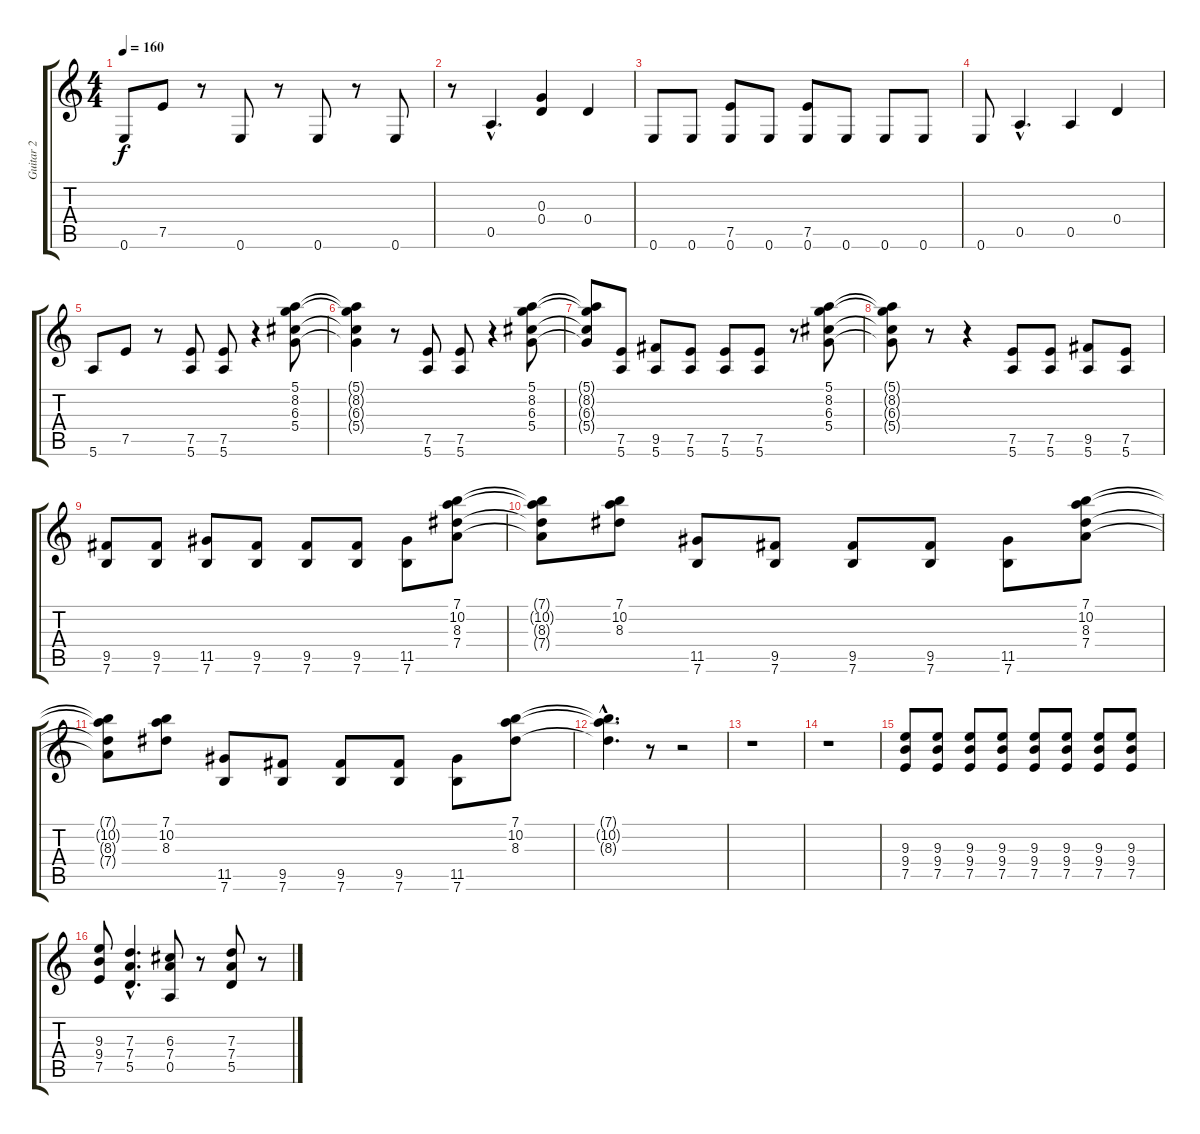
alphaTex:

\track ("Guitar 2" "Guitar 2") {instrument overdrivenguitar}
\staff {score tabs}
\tuning (E4 B3 G3 D3 A2 E2) {hide}
\ts (4 4)
\tempo 160
\clef g2
\ks c
0.6.8{dy f} 7.5.8 r.8 0.6.8 r.8 0.6.8 r.8 0.6.8 |
r.8 0.5{hac}.4{d} (0.3 0.4).4 0.4.4 |
0.6.8 0.6.8 (7.5 0.6).8 0.6.8 (7.5 0.6).8 0.6.8 0.6.8 0.6.8 |
0.6.8 0.5{hac}.4{d} 0.5.4 0.4.4 |
5.6.8 7.5.8 r.8 (7.5 5.6).8 (7.5 5.6).8 r.4 (5.1 8.2 6.3 5.4).8 |
(5.1{t} 8.2{t} 6.3{t} 5.4{t}).4 r.8 (7.5 5.6).8 (7.5 5.6).8 r.4 (5.1 8.2 6.3 5.4).8 |
(5.1{t} 8.2{t} 6.3{t} 5.4{t}).8 (7.5 5.6).8 (9.5 5.6).8 (7.5 5.6).8 (7.5 5.6).8 (7.5 5.6).8 r.8 (5.1 8.2 6.3 5.4).8 |
(5.1{t} 8.2{t} 6.3{t} 5.4{t}).8 r.8 r.4 (7.5 5.6).8 (7.5 5.6).8 (9.5 5.6).8 (7.5 5.6).8 |
(9.5 7.6).8 (9.5 7.6).8 (11.5 7.6).8 (9.5 7.6).8 (9.5 7.6).8 (9.5 7.6).8 (11.5 7.6).8 (7.1 10.2 8.3 7.4).8 |
(7.1{t} 10.2{t} 8.3{t} 7.4{t}).8 (7.1 10.2 8.3).8 (11.5 7.6).8 (9.5 7.6).8 (9.5 7.6).8 (9.5 7.6).8 (11.5 7.6).8 (7.1 10.2 8.3 7.4).8 |
(7.1{t} 10.2{t} 8.3{t} 7.4{t}).8 (7.1 10.2 8.3).8 (11.5 7.6).8 (9.5 7.6).8 (9.5 7.6).8 (9.5 7.6).8 (11.5 7.6).8 (7.1 10.2 8.3).8 |
(7.1{hac t} 10.2{hac t} 8.3{hac t}).4{d} r.8 r.2 |
r.1 |
r.1 |
(9.3 9.4 7.5).8 (9.3 9.4 7.5).8 (9.3 9.4 7.5).8 (9.3 9.4 7.5).8 (9.3 9.4 7.5).8 (9.3 9.4 7.5).8 (9.3 9.4 7.5).8 (9.3 9.4 7.5).8 |
(9.3 9.4 7.5).8 (7.3{hac} 7.4{hac} 5.5{hac}).4{d} (6.3 7.4 0.5).8 r.8 (7.3 7.4 5.5).8 r.8
